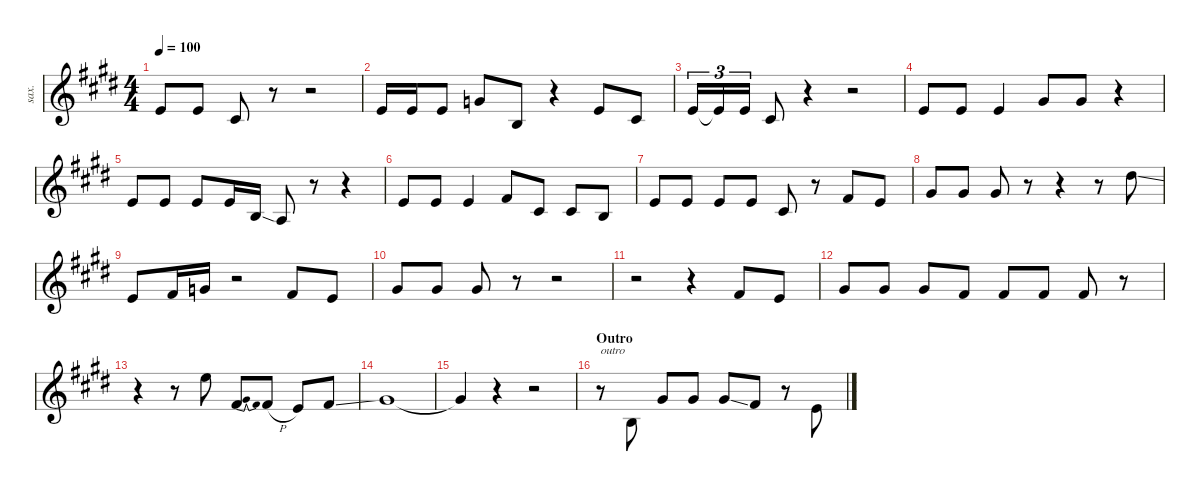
\defaultSystemsLayout 4
\hideDynamics
\bracketExtendMode nobrackets
\otherSystemsTrackNameOrientation horizontal
\track ("Lead Vocals" "sax.") {instrument altosax}
\staff {score}
\tuning (E4 B3 G3 D3 A2 E2)
\ts (4 4)
\tempo 100
\clef g2
\ks e
0.1{acc forcenatural}.8{dy f beam Up} 0.1{acc forcenatural}.8{beam Up} 2.2{acc #}.8{beam Up} r.8{beam Up} r.2{beam Up} |
0.1{acc forcenatural}.16{beam Up} 0.1{acc forcenatural}.16{beam Up} 0.1{acc forcenatural}.8{beam Up} 3.1{acc forcenatural}.8{beam Up} 0.2{acc forcenatural}.8{beam Up} r.4{beam Down} 0.1{acc forcenatural}.8{beam Up} 2.2{acc #}.8{beam Up} |
0.1{acc forcenatural}.16{tu (3 2) beam Up} 0.1{t acc forcenatural}.16{tu (3 2) beam Up} 0.1{acc forcenatural}.16{tu (3 2) beam Up} 2.2{acc #}.8{beam Up} r.4{beam Up} r.2{beam Up} |
0.1{acc forcenatural}.8{beam Up} 0.1{acc forcenatural}.8{beam Up} 0.1{acc forcenatural}.4{beam Up} 4.1{acc #}.8{beam Up} 4.1{acc #}.8{beam Up} r.4{beam Down} |
0.1{acc forcenatural}.8{beam Up} 0.1{acc forcenatural}.8{beam Up} 0.1{acc forcenatural}.8{beam Up} 0.1{acc forcenatural}.16{beam Up} 4.3{ss acc forcenatural}.16{beam Up} 2.3{acc forcenatural}.8{beam Up} r.8{beam Up} r.4{beam Up} |
0.1{acc forcenatural}.8{beam Up} 0.1{acc forcenatural}.8{beam Up} 0.1{acc forcenatural}.4{beam Up} 2.1{acc #}.8{beam Up} 2.2{acc #}.8{beam Up} 2.2{acc #}.8{beam Up} 0.2{acc forcenatural}.8{beam Up} |
0.1{acc forcenatural}.8{beam Up} 0.1{acc forcenatural}.8{beam Up} 0.1{acc forcenatural}.8{beam Up} 0.1{acc forcenatural}.8{beam Up} 2.2{acc #}.8{beam Up} r.8{beam Up} 2.1{acc #}.8{beam Up} 0.1{acc forcenatural}.8{beam Up} |
4.1{acc #}.8{beam Up} 4.1{acc #}.8{beam Up} 4.1{acc #}.8{beam Up} r.8{beam Down} r.4{beam Down} r.8{beam Down} 11.1{ss acc #}.8{beam Down} |
0.1{acc forcenatural}.8{beam Up} 2.1{acc #}.16{beam Up} 3.1{acc forcenatural}.16{beam Up} r.2{beam Down} 2.1{acc #}.8{beam Up} 0.1{acc forcenatural}.8{beam Up} |
4.1{acc #}.8{beam Up} 4.1{acc #}.8{beam Up} 4.1{acc #}.8{beam Up} r.8{beam Down} r.2{beam Down} |
r.2{beam Down} r.4{beam Down} 2.1{acc #}.8{beam Up} 0.1{acc forcenatural}.8{beam Up} |
4.1{acc #}.8{beam Up} 4.1{acc #}.8{beam Up} 4.1{acc #}.8{beam Up} 2.1{acc #}.8{beam Up} 2.1{acc #}.8{beam Up} 2.1{acc #}.8{beam Up} 2.1{acc #}.8{beam Up} r.8{beam Down} |
r.4{beam Down} r.8{beam Down} 12.1{acc forcenatural}.8{beam Down} 2.1{be (bendrelease 0 0 15 4 30 4 45 0) acc #}.8{beam Up} 2.1{h acc #}.8{dy mp beam Up} 0.1{acc forcenatural}.8{dy f beam Up} 2.1{ss acc #}.8{beam Up} |
4.1{acc #}.1{beam Up} |
4.1{t acc #}.4{beam Up} r.4{beam Down} r.2{beam Down} |
\section ("" "Outro")
r.8{txt "outro" beam Down} 0.2{acc forcenatural}.8{beam Up} 4.1{acc #}.8{beam Up} 4.1{acc #}.8{beam Up} 4.1{ss acc #}.8{beam Up} 2.1{acc #}.8{beam Up} r.8{beam Down} 0.1{acc forcenatural}.8{beam Up}
